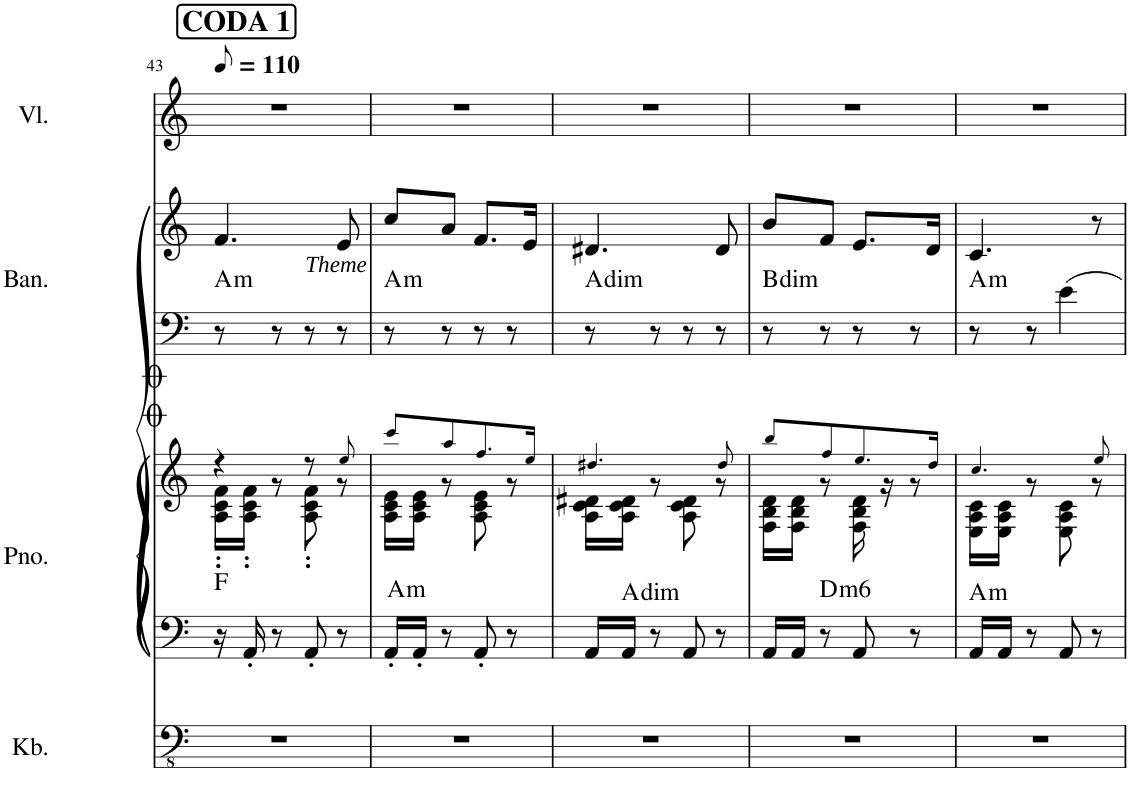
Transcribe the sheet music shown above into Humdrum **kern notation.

**kern	**kern	**harte	**kern	**kern	**harte	**kern	**kern
*part6	*part5	*part5	*part4	*part3	*part3	*part2	*part1
*staff6	*staff5	*	*staff4	*staff3	*	*staff2	*staff1
*I"Kontrabass	*I"Piano	*	*I"Piano	*I"Bandoneon	*	*I"Bandoneon	*I"Violine
*I'Kb.	*I'Pno.	*	*I'Pno.	*I'Ban.	*	*I'Ban.	*I'Vl.
!!LO:PB:g=z
*clefFv4	*clefF4	*	*clefG2	*clefF4	*	*clefG2	*clefG2
*Trd7c12	*	*	*	*	*	*	*
*k[]	*k[]	*	*k[]	*k[]	*	*k[]	*k[]
*M4/8	*M4/8	*	*M4/8	*M4/8	*	*M4/8	*M4/8
*MM55	*MM55	*	*MM55	*MM55	*	*MM55	*MM55
!!LO:REH:place=s1:a:B:cj:fs=14:t=CODA 1
=43	=43	=43	=43	=43	=43	=43	=43
*	*	*	*^	*	*	*	*
!	!	!	!	!	!	!LO:H:kt=m	!LO:TX:b:i:t=Theme	!
2r	16r	F:maj	4r	16A\' 16c\' 16f\'LL	8r	A:min	4.f/	2r
.	16AA'/	.	.	16A\' 16c\' 16f\'JJ	.	.	.	.
.	8r	.	.	8r	8r	.	.	.
.	8AA'/	.	8r	8A\' 8c\' 8f\'	8r	.	.	.
.	8r	.	8ee/	8r	8r	.	8e/	.
=44	=44	=44	=44	=44	=44	=44	=44	=44
!	!	!LO:H:kt=m	!	!	!	!LO:H:kt=m	!	!
2r	16AA'/LL	A:min	8ccc/L	16A\ 16c\ 16e\LL	8r	A:min	8cc/L	2r
.	16AA'/JJ	.	.	16A\ 16c\ 16e\JJ	.	.	.	.
.	8r	.	8aa/	8r	8r	.	8a/J	.
.	8AA'/	.	8.ff/	8A\ 8c\ 8e\	8r	.	8.f/L	.
.	8r	.	.	8r	8r	.	.	.
.	.	.	16ee/Jk	.	.	.	16e/Jk	.
=45	=45	=45	=45	=45	=45	=45	=45	=45
!	!	!	!	!	!	!LO:H:kt=dim	!	!
2r	16AA/LL	.	4.dd#X/	16A\ 16c\ 16d#X\LL	8r	A:dim	4.d#X/	2r
!	!	!LO:H:kt=dim	!	!	!	!	!	!
.	16AA/JJ	A:dim	.	16A\ 16c\ 16d#\JJ	.	.	.	.
.	8r	.	.	8r	8r	.	.	.
.	8AA/	.	.	8A\ 8c\ 8d#\	8r	.	.	.
.	8r	.	8dd#/	8r	8r	.	8d#/	.
=46	=46	=46	=46	=46	=46	=46	=46	=46
!	!	!	!	!	!	!LO:H:kt=dim	!	!
2r	16AA/LL	.	8bb/L	16F\ 16B\ 16d\LL	8r	B:dim	8b/L	2r
.	16AA/JJ	.	.	16F\ 16B\ 16d\JJ	.	.	.	.
!	!	!LO:H:kt=m6	!	!	!	!	!	!
.	8r	D:min6	8ff/	8r	8r	.	8f/J	.
.	8AA/	.	8.ee/	16F\ 16B\ 16d\	8r	.	8.e/L	.
.	.	.	.	16r	.	.	.	.
.	8r	.	.	8r	8r	.	.	.
.	.	.	16dd/Jk	.	.	.	16d/Jk	.
=47	=47	=47	=47	=47	=47	=47	=47	=47
!	!	!LO:H:kt=m	!	!	!	!LO:H:kt=m	!	!
2r	16AA/LL	A:min	4.cc/	16E\ 16A\ 16c\LL	8r	A:min	4.c/	2r
.	16AA/JJ	.	.	16E\ 16A\ 16c\JJ	.	.	.	.
.	8r	.	.	8r	8r	.	.	.
.	8AA/	.	.	8E\ 8A\ 8c\	4e\	.	.	.
.	8r	.	8ee/	8r	.	.	8r	.
*	*	*	*v	*v	*	*	*	*
=	=	=	=	=	=	=	=
*-	*-	*-	*-	*-	*-	*-	*-
